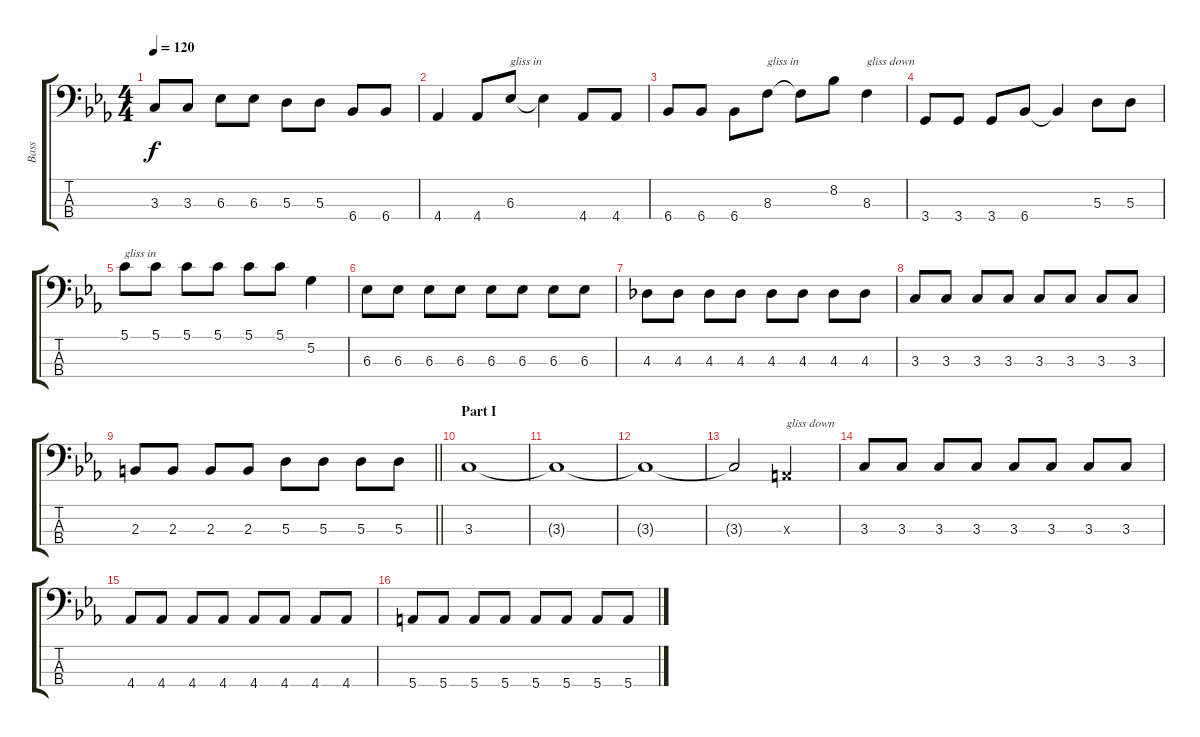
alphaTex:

\track ("Bass" "Bass") {instrument electricbasspick}
\staff {score tabs}
\tuning (G2 D2 A1 E1) {hide}
\ts (4 4)
\tempo 120
\clef f4
\ks eb
3.3.8{dy f} 3.3.8 6.3.8 6.3.8 5.3.8 5.3.8 6.4.8 6.4.8 |
4.4.4 4.4.8 6.3.8{txt "gliss in"} 6.3{t}.4 4.4.8 4.4.8 |
6.4.8 6.4.8 6.4.8 8.3.8{txt "gliss in"} 8.3{t}.8 8.2.8 8.3.4{txt "gliss down"} |
3.4.8 3.4.8 3.4.8 6.4.8 6.4{t}.4 5.3.8 5.3.8 |
5.1.8{txt "gliss in"} 5.1.8 5.1.8 5.1.8 5.1.8 5.1.8 5.2.4 |
6.3.8 6.3.8 6.3.8 6.3.8 6.3.8 6.3.8 6.3.8 6.3.8 |
4.3.8 4.3.8 4.3.8 4.3.8 4.3.8 4.3.8 4.3.8 4.3.8 |
3.3.8 3.3.8 3.3.8 3.3.8 3.3.8 3.3.8 3.3.8 3.3.8 |
\barLineRight lightlight
2.3.8 2.3.8 2.3.8 2.3.8 5.3.8 5.3.8 5.3.8 5.3.8 |
\section ("" "Part I")
3.3.1 |
3.3{t}.1 |
3.3{t}.1 |
3.3{t}.2 0.3{x}.2{txt "gliss down"} |
3.3.8 3.3.8 3.3.8 3.3.8 3.3.8 3.3.8 3.3.8 3.3.8 |
4.4.8 4.4.8 4.4.8 4.4.8 4.4.8 4.4.8 4.4.8 4.4.8 |
5.4.8 5.4.8 5.4.8 5.4.8 5.4.8 5.4.8 5.4.8 5.4.8
